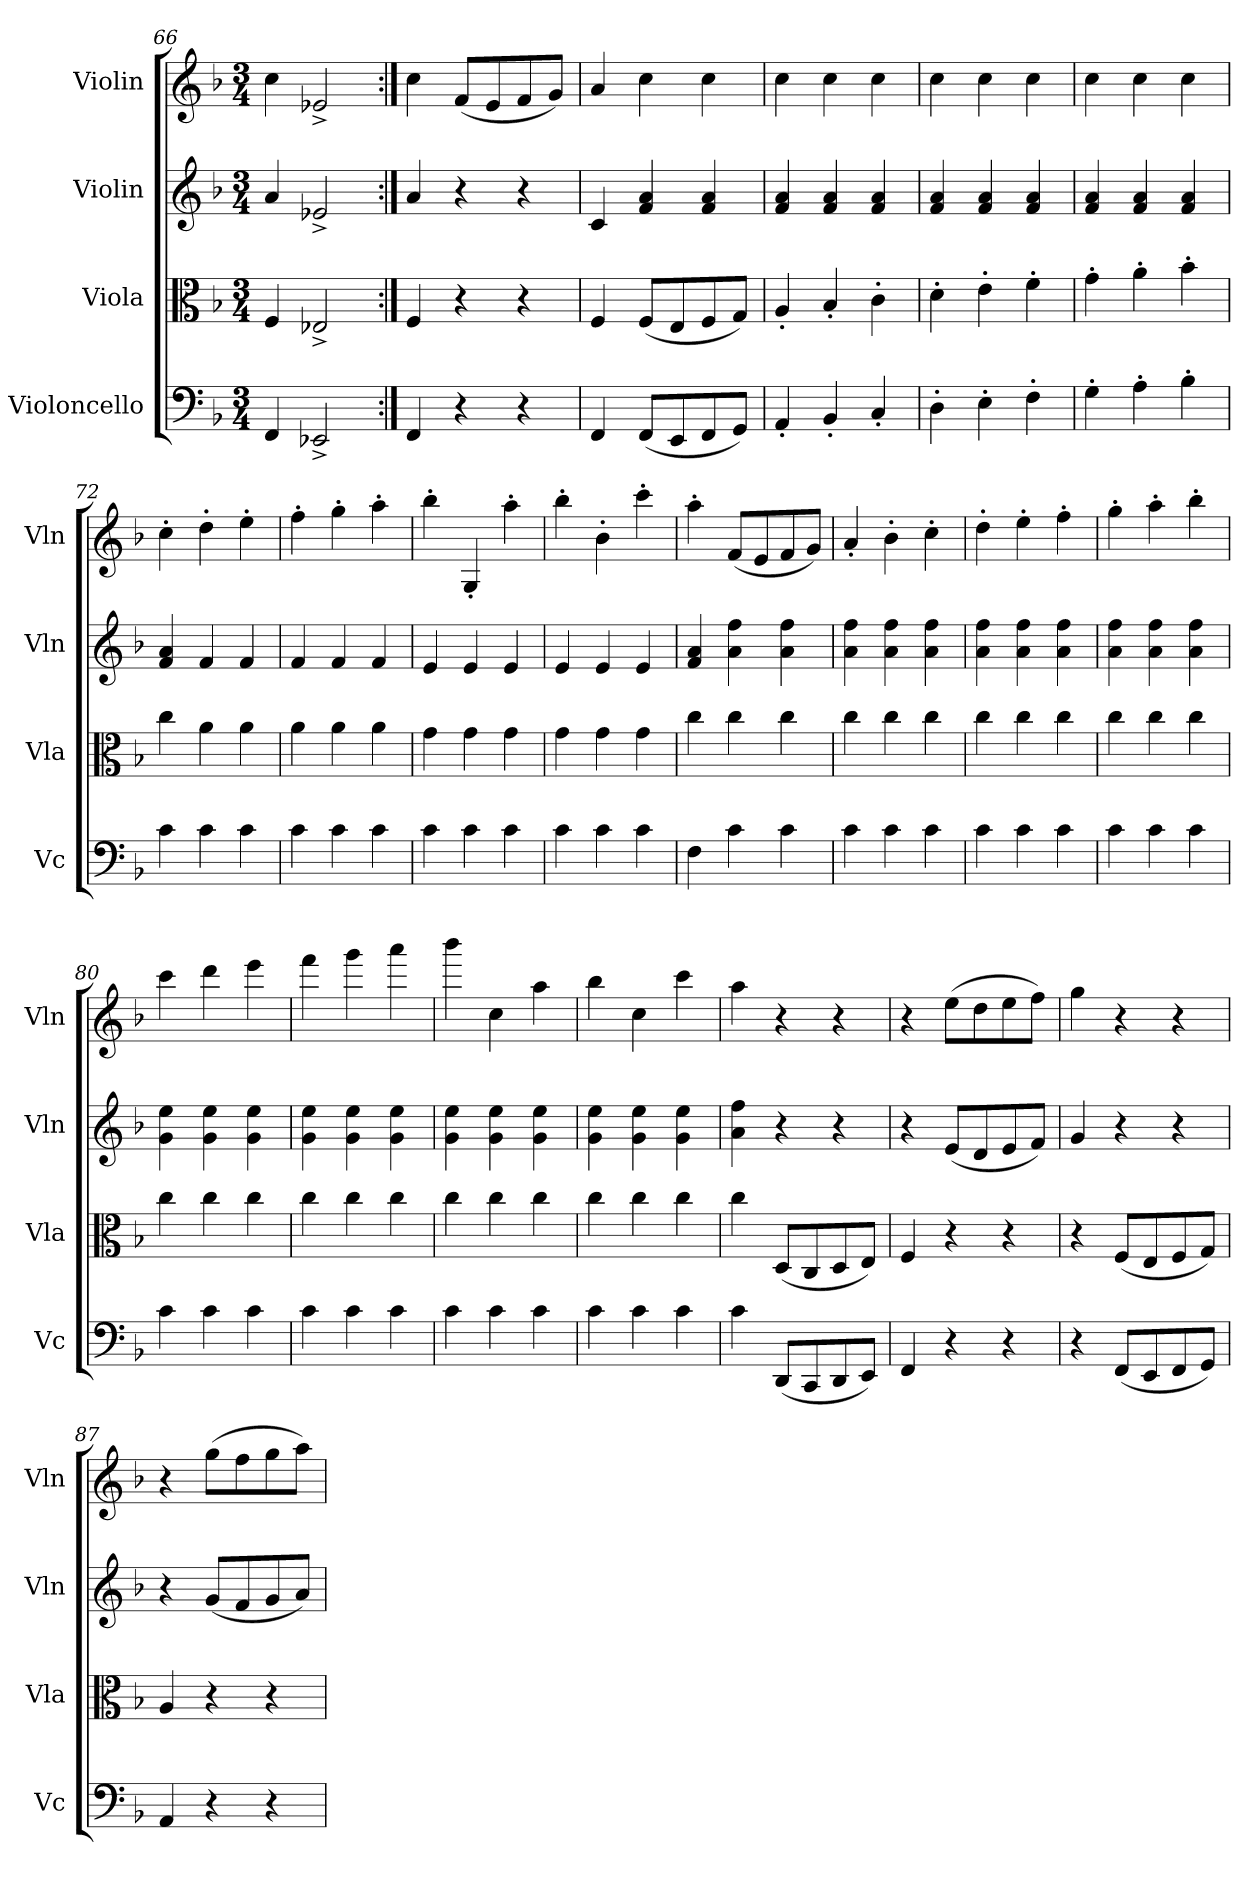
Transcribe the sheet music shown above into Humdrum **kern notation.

**kern	**kern	**kern	**kern
*part4	*part3	*part2	*part1
*staff4	*staff3	*staff2	*staff1
*I"Violoncello	*I"Viola	*I"Violin	*I"Violin
*I'Vc	*I'Vla	*I'Vln	*I'Vln
*clefF4	*clefC3	*clefG2	*clefG2
*k[b-]	*k[b-]	*k[b-]	*k[b-]
*M3/4	*M3/4	*M3/4	*M3/4
=66	=66	=66	=66
4FF/	4F/	4a/	4cc\
2EE-X^/	2E-X^/	2e-X^/	2e-X^/
=67:|!	=67:|!	=67:|!	=67:|!
4FF/	4F/	4a/	4cc\
4r	4r	4r	(8f/L
.	.	.	8e/
4r	4r	4r	8f/
.	.	.	8g/J)
=68	=68	=68	=68
4FF/	4F/	4c/	4a/
(8FF/L	(8F/L	4f/ 4a/	4cc\
8EE/	8E/	.	.
8FF/	8F/	4f/ 4a/	4cc\
8GG/J)	8G/J)	.	.
=69	=69	=69	=69
4AA'/	4A'/	4f/ 4a/	4cc\
4BB-'/	4B-'/	4f/ 4a/	4cc\
4C'/	4c'\	4f/ 4a/	4cc\
=70	=70	=70	=70
4D'\	4d'\	4f/ 4a/	4cc\
4E'\	4e'\	4f/ 4a/	4cc\
4F'\	4f'\	4f/ 4a/	4cc\
=71	=71	=71	=71
4G'\	4g'\	4f/ 4a/	4cc\
4A'\	4a'\	4f/ 4a/	4cc\
4B-'\	4b-'\	4f/ 4a/	4cc\
=72	=72	=72	=72
4c\	4cc\	4f/ 4a/	4cc'\
4c\	4a\	4f/	4dd'\
4c\	4a\	4f/	4ee'\
=73	=73	=73	=73
4c\	4a\	4f/	4ff'\
4c\	4a\	4f/	4gg'\
4c\	4a\	4f/	4aa'\
=74	=74	=74	=74
4c\	4g\	4e/	4bb-'\
4c\	4g\	4e/	4G'/
4c\	4g\	4e/	4aa'\
=75	=75	=75	=75
4c\	4g\	4e/	4bb-'\
4c\	4g\	4e/	4b-'\
4c\	4g\	4e/	4ccc'\
=76	=76	=76	=76
4F\	4cc\	4f/ 4a/	4aa'\
4c\	4cc\	4a\ 4ff\	(8f/L
.	.	.	8e/
4c\	4cc\	4a\ 4ff\	8f/
.	.	.	8g/J)
=77	=77	=77	=77
4c\	4cc\	4a\ 4ff\	4a'/
4c\	4cc\	4a\ 4ff\	4b-'\
4c\	4cc\	4a\ 4ff\	4cc'\
=78	=78	=78	=78
4c\	4cc\	4a\ 4ff\	4dd'\
4c\	4cc\	4a\ 4ff\	4ee'\
4c\	4cc\	4a\ 4ff\	4ff'\
=79	=79	=79	=79
4c\	4cc\	4a\ 4ff\	4gg'\
4c\	4cc\	4a\ 4ff\	4aa'\
4c\	4cc\	4a\ 4ff\	4bb-'\
=80	=80	=80	=80
4c\	4cc\	4g\ 4ee\	4ccc\
4c\	4cc\	4g\ 4ee\	4ddd\
4c\	4cc\	4g\ 4ee\	4eee\
=81	=81	=81	=81
4c\	4cc\	4g\ 4ee\	4fff\
4c\	4cc\	4g\ 4ee\	4ggg\
4c\	4cc\	4g\ 4ee\	4aaa\
=82	=82	=82	=82
4c\	4cc\	4g\ 4ee\	4bbb-\
4c\	4cc\	4g\ 4ee\	4cc\
4c\	4cc\	4g\ 4ee\	4aa\
=83	=83	=83	=83
4c\	4cc\	4g\ 4ee\	4bb-\
4c\	4cc\	4g\ 4ee\	4cc\
4c\	4cc\	4g\ 4ee\	4ccc\
=84	=84	=84	=84
4c\	4cc\	4a\ 4ff\	4aa\
(8DD/L	(8D/L	4r	4r
8CC/	8C/	.	.
8DD/	8D/	4r	4r
8EE/J)	8E/J)	.	.
=85	=85	=85	=85
4FF/	4F/	4r	4r
4r	4r	(8e/L	(8ee\L
.	.	8d/	8dd\
4r	4r	8e/	8ee\
.	.	8f/J)	8ff\J)
=86	=86	=86	=86
4r	4r	4g/	4gg\
(8FF/L	(8F/L	4r	4r
8EE/	8E/	.	.
8FF/	8F/	4r	4r
8GG/J)	8G/J)	.	.
=87	=87	=87	=87
4AA/	4A/	4r	4r
4r	4r	(8g/L	(8gg\L
.	.	8f/	8ff\
4r	4r	8g/	8gg\
.	.	8a/J)	8aa\J)
=	=	=	=
*-	*-	*-	*-
